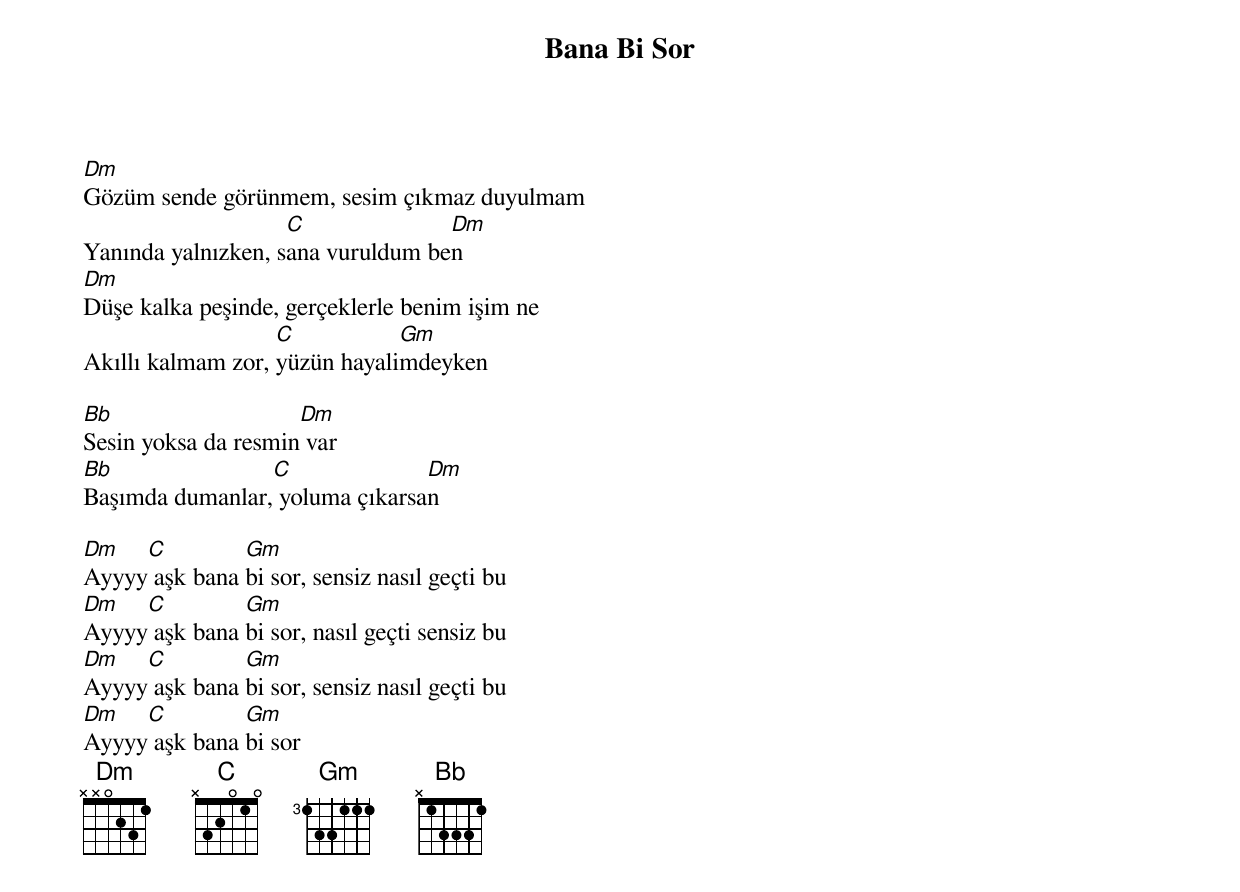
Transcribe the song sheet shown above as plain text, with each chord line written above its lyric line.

{title: Bana Bi Sor}
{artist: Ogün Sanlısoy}

Dm
Gözüm sende görünmem, sesim çıkmaz duyulmam
                    C              Dm
Yanında yalnızken, sana vuruldum ben
Dm
Düşe kalka peşinde, gerçeklerle benim işim ne
                   C           Gm
Akıllı kalmam zor, yüzün hayalimdeyken

Bb                   Dm
Sesin yoksa da resmin var
Bb               C              Dm
Başımda dumanlar, yoluma çıkarsan

Dm   C         Gm
Ayyyy aşk bana bi sor, sensiz nasıl geçti bu
Dm   C         Gm
Ayyyy aşk bana bi sor, nasıl geçti sensiz bu
Dm   C         Gm
Ayyyy aşk bana bi sor, sensiz nasıl geçti bu
Dm   C         Gm
Ayyyy aşk bana bi sor
